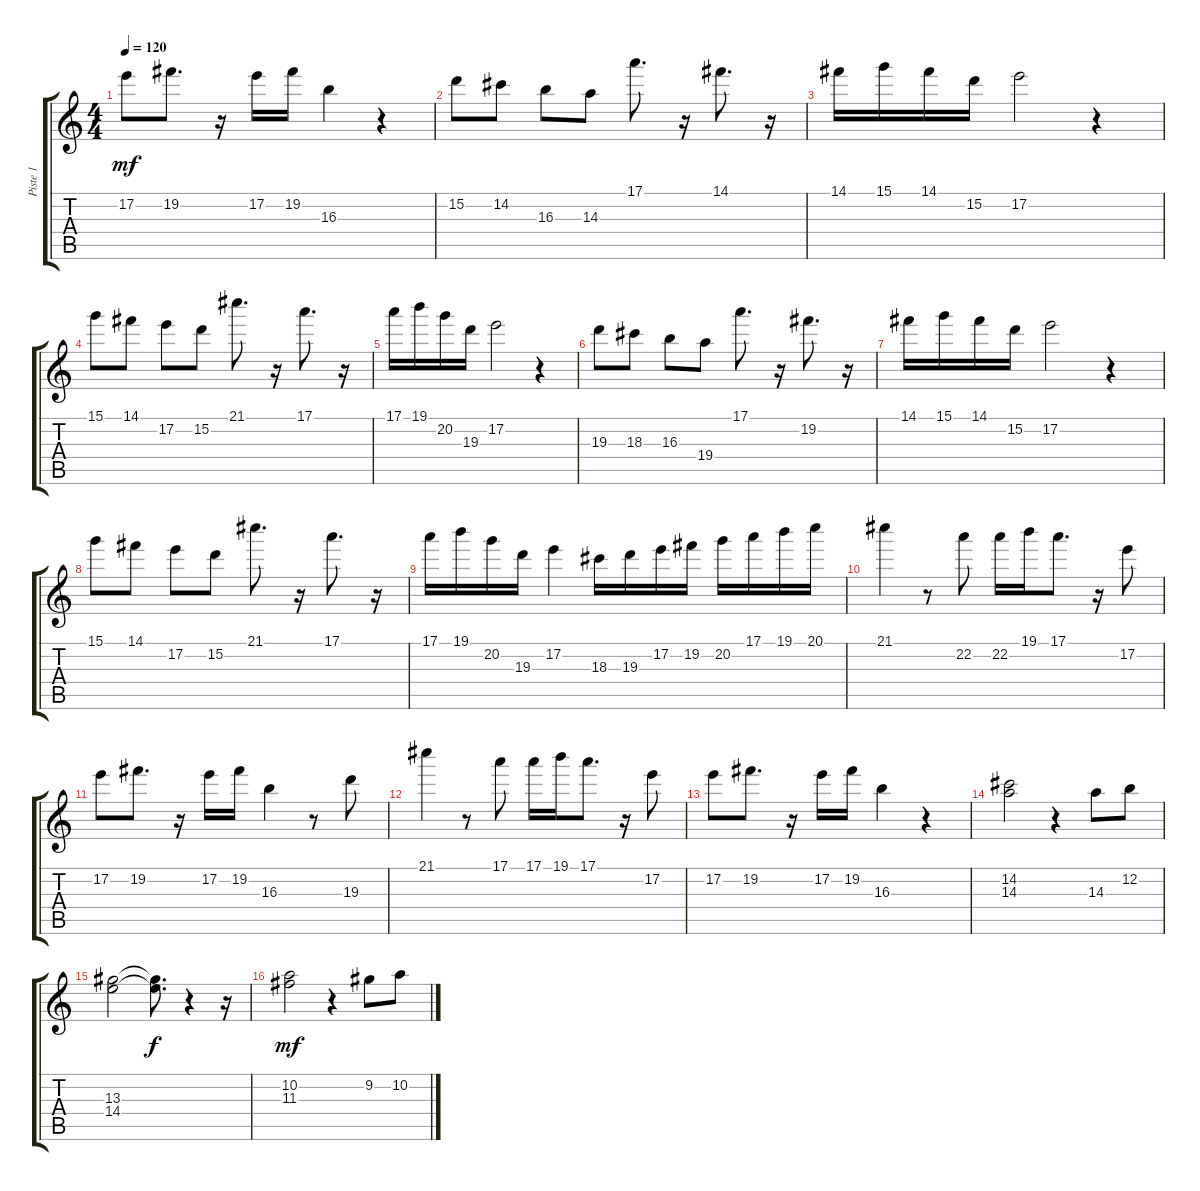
\track ("Piste 1" "Piste 1") {instrument overdrivenguitar}
\staff {score tabs}
\tuning (E4 B3 G3 D3 A2 E2) {hide}
\ts (4 4)
\tempo 120
\clef g2
\ks c
17.2.8{dy mf} 19.2.8{d} r.16 17.2.16 19.2.16 16.3.4 r.4 |
15.2.8 14.2.8 16.3.8 14.3.8 17.1.8{d} r.16 14.1.8{d} r.16 |
14.1.16 15.1.16 14.1.16 15.2.16 17.2.2 r.4 |
15.1.8 14.1.8 17.2.8 15.2.8 21.1.8{d} r.16 17.1.8{d} r.16 |
17.1.16 19.1.16 20.2.16 19.3.16 17.2.2 r.4 |
19.3.8 18.3.8 16.3.8 19.4.8 17.1.8{d} r.16 19.2.8{d} r.16 |
14.1.16 15.1.16 14.1.16 15.2.16 17.2.2 r.4 |
15.1.8 14.1.8 17.2.8 15.2.8 21.1.8{d} r.16 17.1.8{d} r.16 |
17.1.16 19.1.16 20.2.16 19.3.16 17.2.4 18.3.16 19.3.16 17.2.16 19.2.16 20.2.16 17.1.16 19.1.16 20.1.16 |
21.1.4 r.8 22.2.8 22.2.16 19.1.16 17.1.8{d} r.16 17.2.8 |
17.2.8 19.2.8{d} r.16 17.2.16 19.2.16 16.3.4 r.8 19.3.8 |
21.1.4 r.8 17.1.8 17.1.16 19.1.16 17.1.8{d} r.16 17.2.8 |
17.2.8 19.2.8{d} r.16 17.2.16 19.2.16 16.3.4 r.4 |
(14.2 14.3).2 r.4 14.3.8 12.2.8 |
(13.3 14.4).2 (13.3{t} 14.4{t}).8{d dy f} r.4 r.16 |
(10.2 11.3).2{dy mf} r.4 9.2.8 10.2.8
